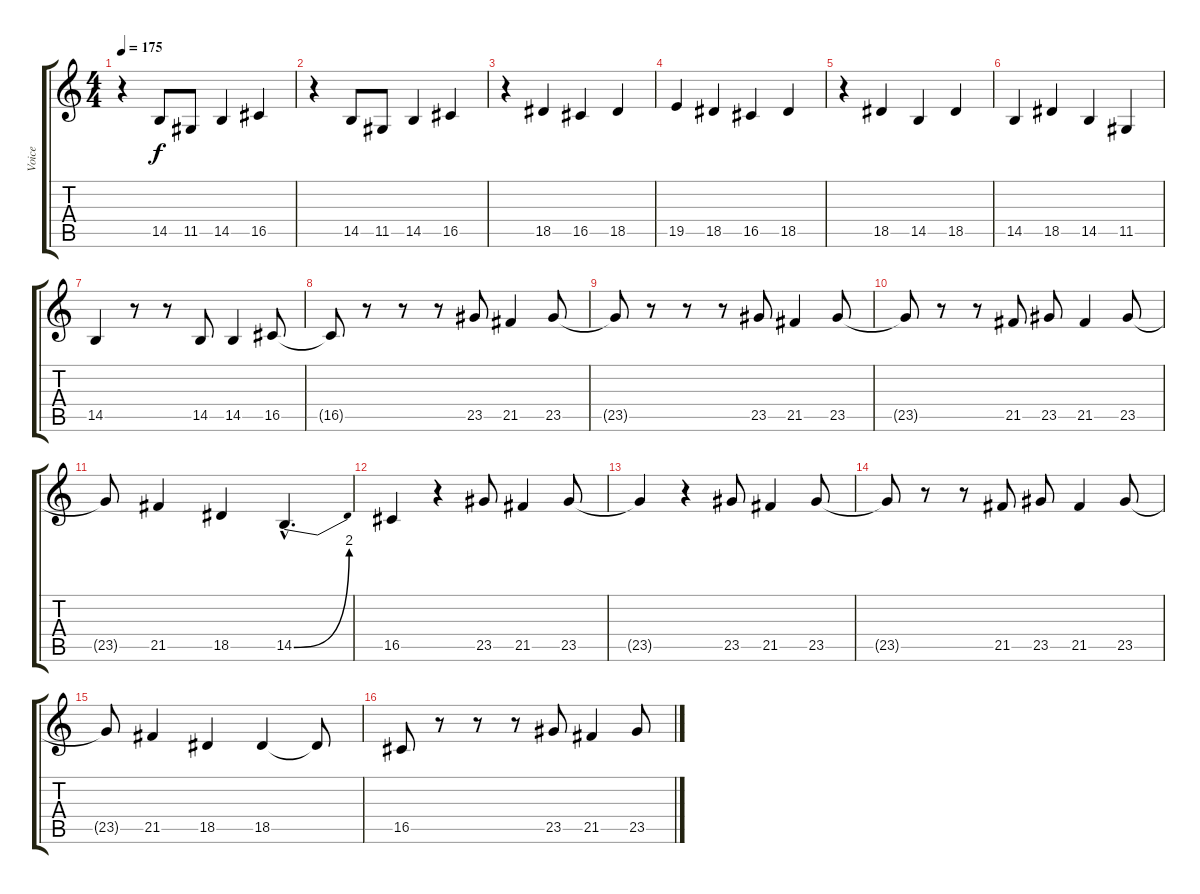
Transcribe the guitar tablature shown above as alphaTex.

\track ("Voice" "Voice") {instrument lead1square}
\staff {score tabs}
\tuning (E4 B3 G3 D3 A2 E2) {hide}
\ts (4 4)
\tempo 175
\clef g2
\ks c
r.4{dy mp} 14.5.8{dy f} 11.5.8 14.5.4 16.5.4 |
r.4 14.5.8 11.5.8 14.5.4 16.5.4 |
r.4 18.5.4 16.5.4 18.5.4 |
19.5.4 18.5.4 16.5.4 18.5.4 |
r.4 18.5.4 14.5.4 18.5.4 |
14.5.4 18.5.4 14.5.4 11.5.4 |
14.5.4 r.8 r.8 14.5.8 14.5.4 16.5.8 |
16.5{t}.8 r.8 r.8 r.8 23.5.8 21.5.4 23.5.8 |
23.5{t}.8 r.8 r.8 r.8 23.5.8 21.5.4 23.5.8 |
23.5{t}.8 r.8 r.8 21.5.8 23.5.8 21.5.4 23.5.8 |
23.5{t}.8 21.5.4 18.5.4 14.5{be (bend 0 0 60 8) hac}.4{d} |
16.5.4 r.4 23.5.8 21.5.4 23.5.8 |
23.5{t}.4 r.4 23.5.8 21.5.4 23.5.8 |
23.5{t}.8 r.8 r.8 21.5.8 23.5.8 21.5.4 23.5.8 |
23.5{t}.8 21.5.4 18.5.4 18.5.4 18.5{t}.8 |
16.5.8 r.8 r.8 r.8 23.5.8 21.5.4 23.5.8
